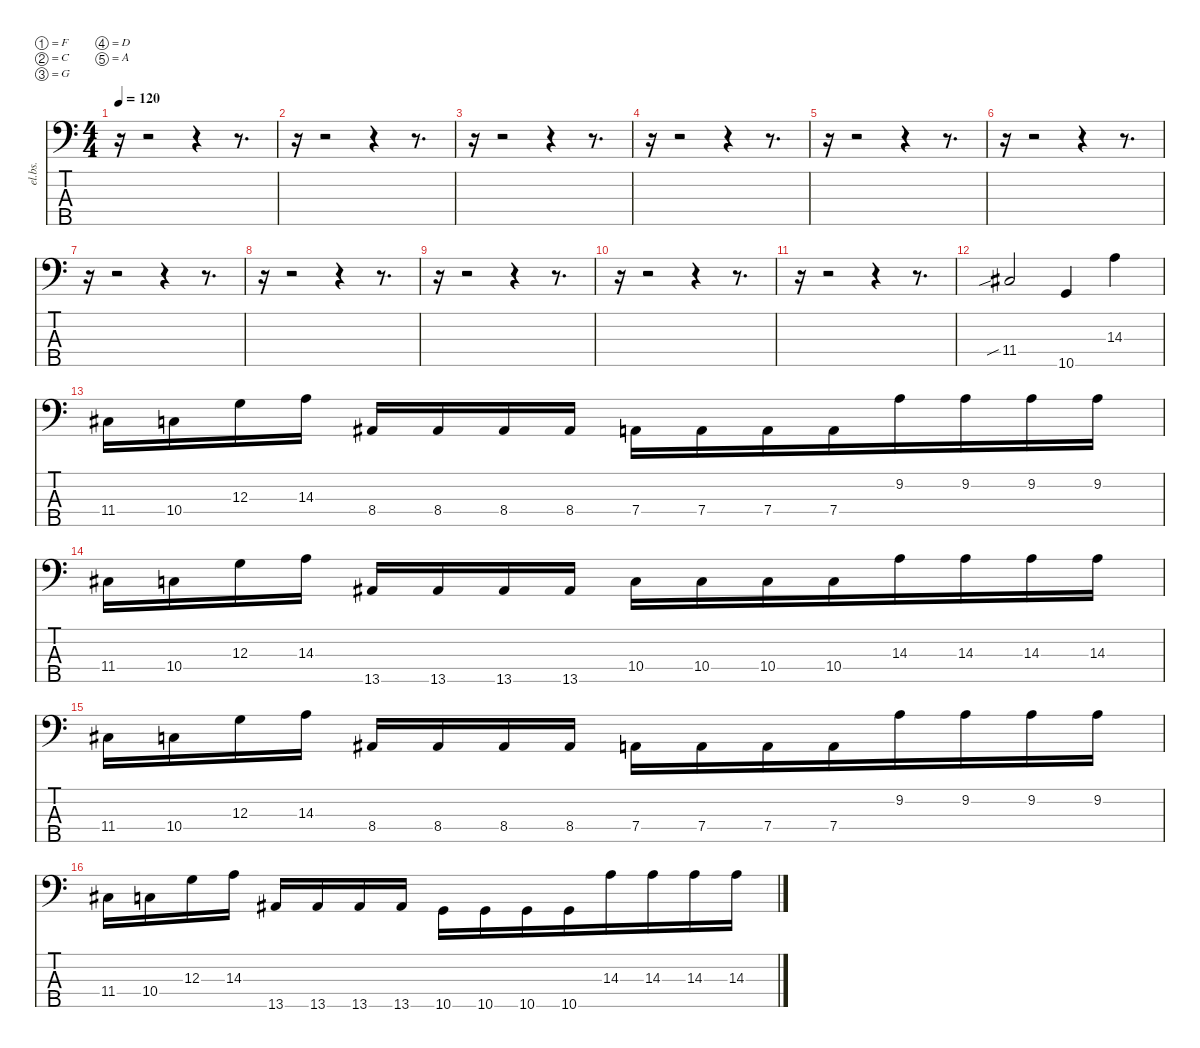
\defaultSystemsLayout 4
\hideDynamics
\bracketExtendMode nobrackets
\otherSystemsTrackNameOrientation horizontal
\track ("Bass" "el.bs.") {instrument electricbassfinger}
\staff {score tabs}
\tuning (F2 C2 G1 D1 A0)
\ts (4 4)
\tempo 120
\clef f4
\ks c
r.16{dy f beam Down} r.2{beam Down} r.4{beam Down} r.8{d beam Down} |
r.16{beam Down} r.2{beam Down} r.4{beam Down} r.8{d beam Down} |
r.16{beam Down} r.2{beam Down} r.4{beam Down} r.8{d beam Down} |
r.16{beam Down} r.2{beam Down} r.4{beam Down} r.8{d beam Down} |
r.16{beam Down} r.2{beam Down} r.4{beam Down} r.8{d beam Down} |
r.16{beam Down} r.2{beam Down} r.4{beam Down} r.8{d beam Down} |
r.16{beam Down} r.2{beam Down} r.4{beam Down} r.8{d beam Down} |
r.16{beam Down} r.2{beam Down} r.4{beam Down} r.8{d beam Down} |
r.16{beam Down} r.2{beam Down} r.4{beam Down} r.8{d beam Down} |
r.16{beam Down} r.2{beam Down} r.4{beam Down} r.8{d beam Down} |
r.16{beam Down} r.2{beam Down} r.4{beam Down} r.8{d beam Down} |
\beaming (8 2 2 4)
11.4{sib acc #}.2{beam Up} 10.5.4{beam Up} 14.3.4{beam Down} |
11.4{acc #}.16{beam Down} 10.4.16{beam Down} 12.3.16{beam Down} 14.3.16{beam Down} 8.4{acc #}.16{beam Up} 8.4{acc #}.16{beam Up} 8.4{acc #}.16{beam Up} 8.4{acc #}.16{beam Up} 7.4.16{beam Down} 7.4.16{beam Down} 7.4.16{beam Down} 7.4.16{beam Down} 9.2.16{beam Down} 9.2.16{beam Down} 9.2.16{beam Down} 9.2.16{beam Down} |
11.4{acc #}.16{beam Down} 10.4.16{beam Down} 12.3.16{beam Down} 14.3.16{beam Down} 13.5{acc #}.16{beam Up} 13.5{acc #}.16{beam Up} 13.5{acc #}.16{beam Up} 13.5{acc #}.16{beam Up} 10.4.16{beam Down} 10.4.16{beam Down} 10.4.16{beam Down} 10.4.16{beam Down} 14.3.16{beam Down} 14.3.16{beam Down} 14.3.16{beam Down} 14.3.16{beam Down} |
11.4{acc #}.16{beam Down} 10.4.16{beam Down} 12.3.16{beam Down} 14.3.16{beam Down} 8.4{acc #}.16{beam Up} 8.4{acc #}.16{beam Up} 8.4{acc #}.16{beam Up} 8.4{acc #}.16{beam Up} 7.4.16{beam Down} 7.4.16{beam Down} 7.4.16{beam Down} 7.4.16{beam Down} 9.2.16{beam Down} 9.2.16{beam Down} 9.2.16{beam Down} 9.2.16{beam Down} |
11.4{acc #}.16{beam Down} 10.4.16{beam Down} 12.3.16{beam Down} 14.3.16{beam Down} 13.5{acc #}.16{beam Up} 13.5{acc #}.16{beam Up} 13.5{acc #}.16{beam Up} 13.5{acc #}.16{beam Up} 10.5.16{beam Down} 10.5.16{beam Down} 10.5.16{beam Down} 10.5.16{beam Down} 14.3.16{beam Down} 14.3.16{beam Down} 14.3.16{beam Down} 14.3.16{beam Down}
